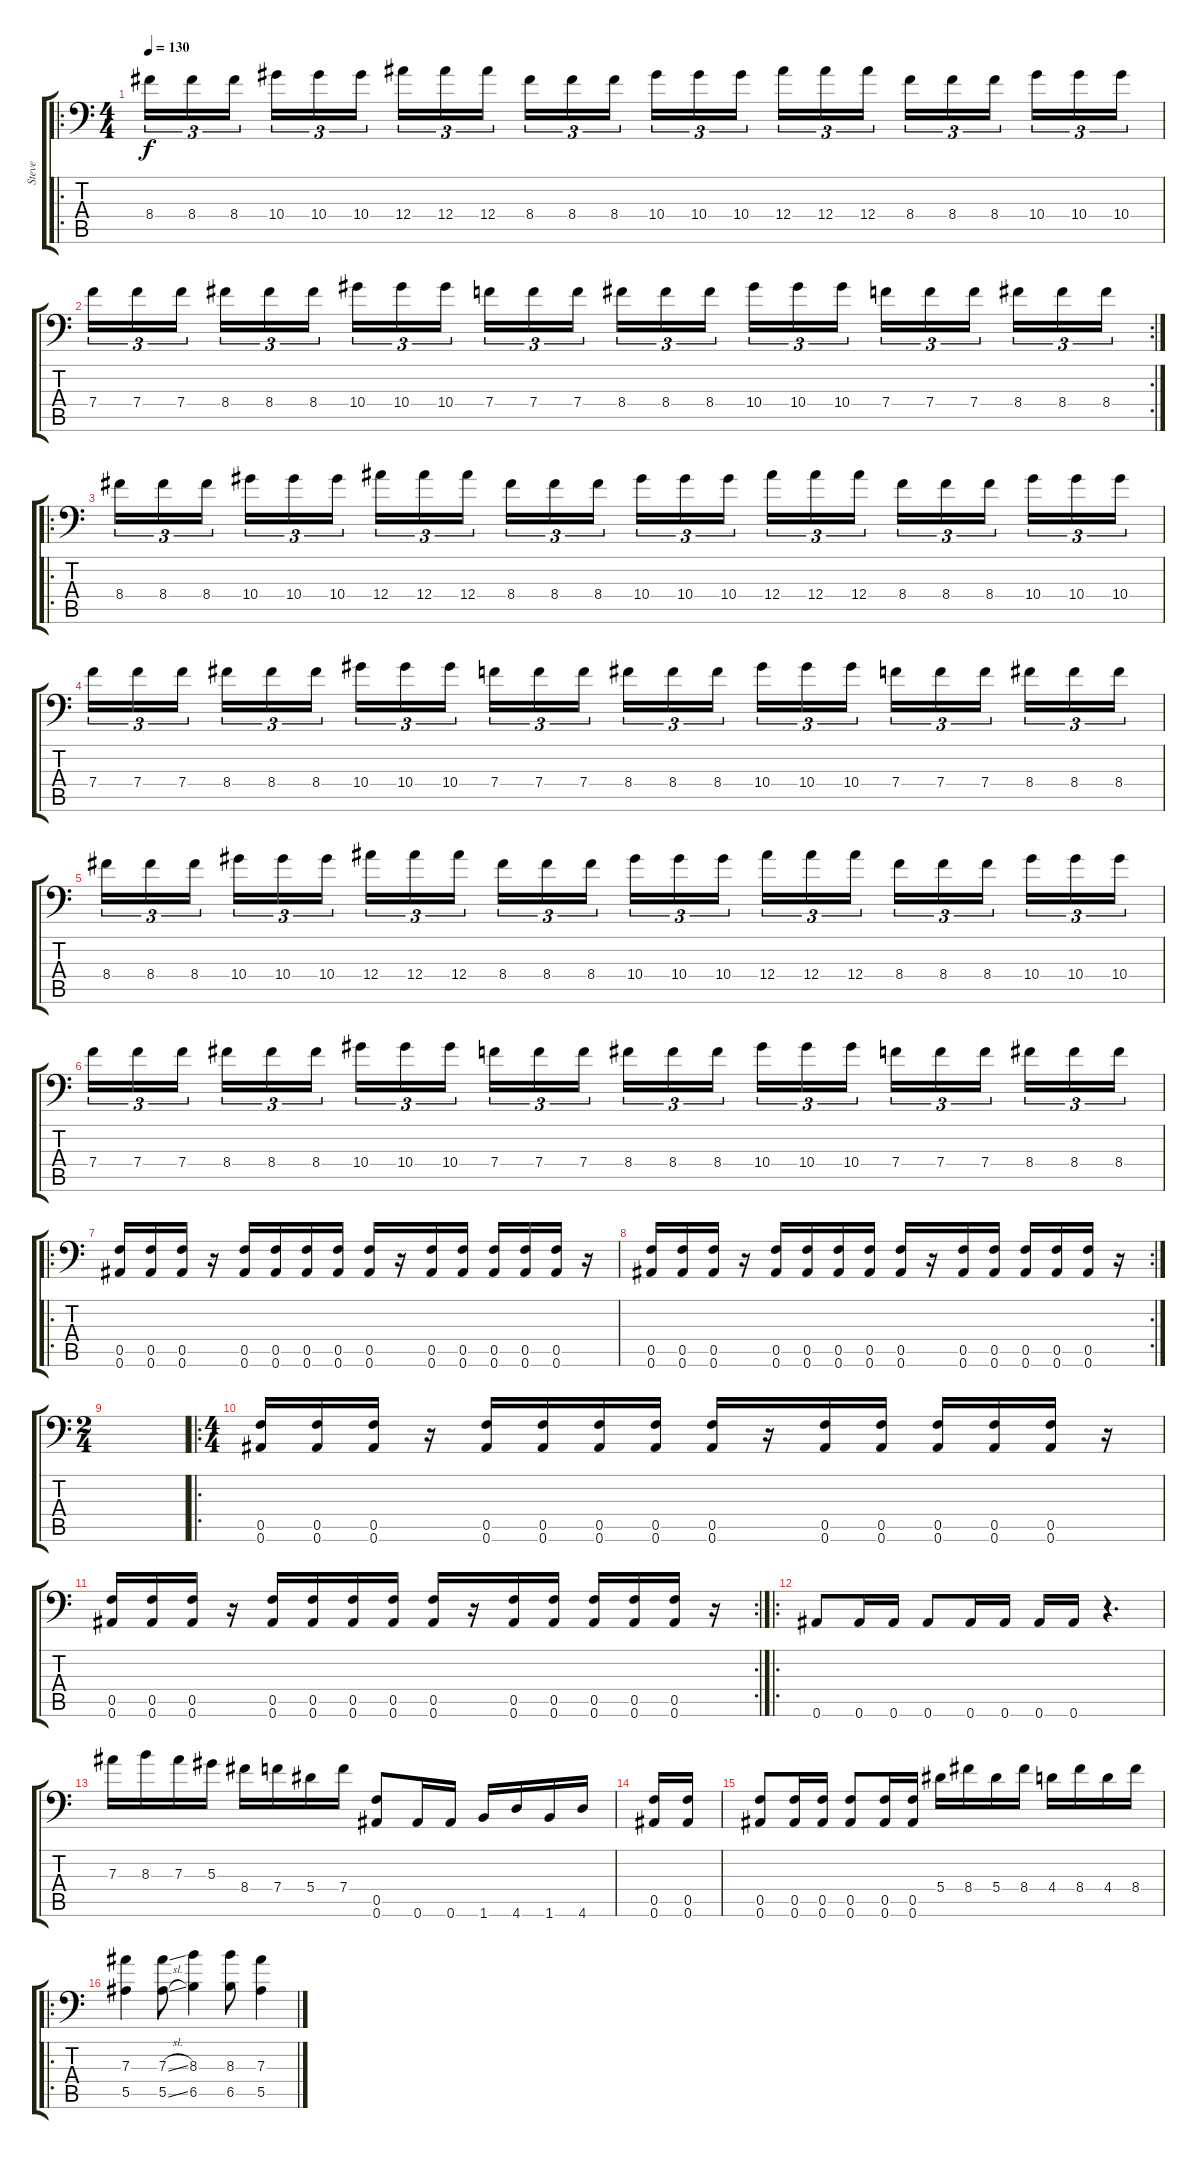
\track ("Steve" "Steve") {instrument distortionguitar}
\staff {score tabs}
\tuning (C4 G3 Eb3 Bb2 F2 Bb1) {hide}
\ro
\ts (4 4)
\tempo 130
\clef f4
\ks c
8.4.16{tu (3 2) dy f} 8.4.16{tu (3 2)} 8.4.16{tu (3 2) beam splitsecondary} 10.4.16{tu (3 2)} 10.4.16{tu (3 2)} 10.4.16{tu (3 2)} 12.4.16{tu (3 2)} 12.4.16{tu (3 2)} 12.4.16{tu (3 2) beam splitsecondary} 8.4.16{tu (3 2)} 8.4.16{tu (3 2)} 8.4.16{tu (3 2)} 10.4.16{tu (3 2)} 10.4.16{tu (3 2)} 10.4.16{tu (3 2) beam splitsecondary} 12.4.16{tu (3 2)} 12.4.16{tu (3 2)} 12.4.16{tu (3 2)} 8.4.16{tu (3 2)} 8.4.16{tu (3 2)} 8.4.16{tu (3 2) beam splitsecondary} 10.4.16{tu (3 2)} 10.4.16{tu (3 2)} 10.4.16{tu (3 2)} |
\rc 2
7.4.16{tu (3 2)} 7.4.16{tu (3 2)} 7.4.16{tu (3 2) beam splitsecondary} 8.4.16{tu (3 2)} 8.4.16{tu (3 2)} 8.4.16{tu (3 2)} 10.4.16{tu (3 2)} 10.4.16{tu (3 2)} 10.4.16{tu (3 2) beam splitsecondary} 7.4.16{tu (3 2)} 7.4.16{tu (3 2)} 7.4.16{tu (3 2)} 8.4.16{tu (3 2)} 8.4.16{tu (3 2)} 8.4.16{tu (3 2) beam splitsecondary} 10.4.16{tu (3 2)} 10.4.16{tu (3 2)} 10.4.16{tu (3 2)} 7.4.16{tu (3 2)} 7.4.16{tu (3 2)} 7.4.16{tu (3 2) beam splitsecondary} 8.4.16{tu (3 2)} 8.4.16{tu (3 2)} 8.4.16{tu (3 2)} |
\ro
8.4.16{tu (3 2)} 8.4.16{tu (3 2)} 8.4.16{tu (3 2) beam splitsecondary} 10.4.16{tu (3 2)} 10.4.16{tu (3 2)} 10.4.16{tu (3 2)} 12.4.16{tu (3 2)} 12.4.16{tu (3 2)} 12.4.16{tu (3 2) beam splitsecondary} 8.4.16{tu (3 2)} 8.4.16{tu (3 2)} 8.4.16{tu (3 2)} 10.4.16{tu (3 2)} 10.4.16{tu (3 2)} 10.4.16{tu (3 2) beam splitsecondary} 12.4.16{tu (3 2)} 12.4.16{tu (3 2)} 12.4.16{tu (3 2)} 8.4.16{tu (3 2)} 8.4.16{tu (3 2)} 8.4.16{tu (3 2) beam splitsecondary} 10.4.16{tu (3 2)} 10.4.16{tu (3 2)} 10.4.16{tu (3 2)} |
7.4.16{tu (3 2)} 7.4.16{tu (3 2)} 7.4.16{tu (3 2) beam splitsecondary} 8.4.16{tu (3 2)} 8.4.16{tu (3 2)} 8.4.16{tu (3 2)} 10.4.16{tu (3 2)} 10.4.16{tu (3 2)} 10.4.16{tu (3 2) beam splitsecondary} 7.4.16{tu (3 2)} 7.4.16{tu (3 2)} 7.4.16{tu (3 2)} 8.4.16{tu (3 2)} 8.4.16{tu (3 2)} 8.4.16{tu (3 2) beam splitsecondary} 10.4.16{tu (3 2)} 10.4.16{tu (3 2)} 10.4.16{tu (3 2)} 7.4.16{tu (3 2)} 7.4.16{tu (3 2)} 7.4.16{tu (3 2) beam splitsecondary} 8.4.16{tu (3 2)} 8.4.16{tu (3 2)} 8.4.16{tu (3 2)} |
8.4.16{tu (3 2)} 8.4.16{tu (3 2)} 8.4.16{tu (3 2) beam splitsecondary} 10.4.16{tu (3 2)} 10.4.16{tu (3 2)} 10.4.16{tu (3 2)} 12.4.16{tu (3 2)} 12.4.16{tu (3 2)} 12.4.16{tu (3 2) beam splitsecondary} 8.4.16{tu (3 2)} 8.4.16{tu (3 2)} 8.4.16{tu (3 2)} 10.4.16{tu (3 2)} 10.4.16{tu (3 2)} 10.4.16{tu (3 2) beam splitsecondary} 12.4.16{tu (3 2)} 12.4.16{tu (3 2)} 12.4.16{tu (3 2)} 8.4.16{tu (3 2)} 8.4.16{tu (3 2)} 8.4.16{tu (3 2) beam splitsecondary} 10.4.16{tu (3 2)} 10.4.16{tu (3 2)} 10.4.16{tu (3 2)} |
7.4.16{tu (3 2)} 7.4.16{tu (3 2)} 7.4.16{tu (3 2) beam splitsecondary} 8.4.16{tu (3 2)} 8.4.16{tu (3 2)} 8.4.16{tu (3 2)} 10.4.16{tu (3 2)} 10.4.16{tu (3 2)} 10.4.16{tu (3 2) beam splitsecondary} 7.4.16{tu (3 2)} 7.4.16{tu (3 2)} 7.4.16{tu (3 2)} 8.4.16{tu (3 2)} 8.4.16{tu (3 2)} 8.4.16{tu (3 2) beam splitsecondary} 10.4.16{tu (3 2)} 10.4.16{tu (3 2)} 10.4.16{tu (3 2)} 7.4.16{tu (3 2)} 7.4.16{tu (3 2)} 7.4.16{tu (3 2) beam splitsecondary} 8.4.16{tu (3 2)} 8.4.16{tu (3 2)} 8.4.16{tu (3 2)} |
\ro
(0.5 0.6).16 (0.5 0.6).16 (0.5 0.6).16 r.16 (0.5 0.6).16 (0.5 0.6).16 (0.5 0.6).16 (0.5 0.6).16 (0.5 0.6).16 r.16 (0.5 0.6).16 (0.5 0.6).16 (0.5 0.6).16 (0.5 0.6).16 (0.5 0.6).16 r.16 |
\rc 2
(0.5 0.6).16 (0.5 0.6).16 (0.5 0.6).16 r.16 (0.5 0.6).16 (0.5 0.6).16 (0.5 0.6).16 (0.5 0.6).16 (0.5 0.6).16 r.16 (0.5 0.6).16 (0.5 0.6).16 (0.5 0.6).16 (0.5 0.6).16 (0.5 0.6).16 r.16 |
\ts (2 4)
|
\ro
\ts (4 4)
(0.5 0.6).16 (0.5 0.6).16 (0.5 0.6).16 r.16 (0.5 0.6).16 (0.5 0.6).16 (0.5 0.6).16 (0.5 0.6).16 (0.5 0.6).16 r.16 (0.5 0.6).16 (0.5 0.6).16 (0.5 0.6).16 (0.5 0.6).16 (0.5 0.6).16 r.16 |
\rc 2
(0.5 0.6).16 (0.5 0.6).16 (0.5 0.6).16 r.16 (0.5 0.6).16 (0.5 0.6).16 (0.5 0.6).16 (0.5 0.6).16 (0.5 0.6).16 r.16 (0.5 0.6).16 (0.5 0.6).16 (0.5 0.6).16 (0.5 0.6).16 (0.5 0.6).16 r.16 |
\ro
0.6.8 0.6.16 0.6.16 0.6.8 0.6.16 0.6.16 0.6.16 0.6.16 r.4{d} |
7.3.16 8.3.16 7.3.16 5.3.16 8.4.16 7.4.16 5.4.16 7.4.16 (0.5 0.6).8 0.6.16 0.6.16 1.6.16 4.6.16 1.6.16 4.6.16 |
(0.5 0.6).16 (0.5 0.6).16 |
(0.5 0.6).8 (0.5 0.6).16 (0.5 0.6).16 (0.5 0.6).8 (0.5 0.6).16 (0.5 0.6).16 5.4.16 8.4.16 5.4.16 8.4.16 4.4.16 8.4.16 4.4.16 8.4.16 |
\ro
(7.3 5.5).4 (7.3{sl} 5.5{sl}).8 (8.3 6.5).4 (8.3 6.5).8 (7.3 5.5).4
